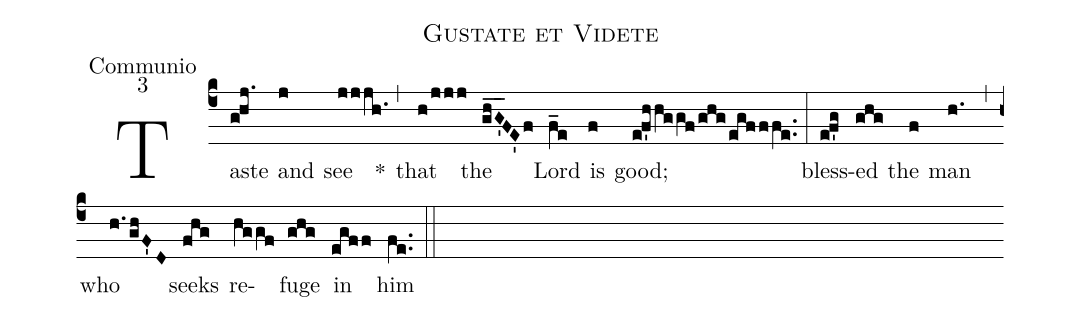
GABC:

name:Gustate et Videte;
office-part:Communio;
mode:3;
%%
(c4) Taste(ghj.) and(j) see(jjjh.) *(,) that(h/jjj) the(gh_G'_FE'f) Lord(f_e) is(f) good;(ef'hhggf/ghgegfffe..) (:) bless(ef'g)ed(ghg) the(f) man(h.) (,) who(h./ghF'D) seeks(fhg) re(hggf)fuge(ghg) in(egff) him(fe..) (::)
